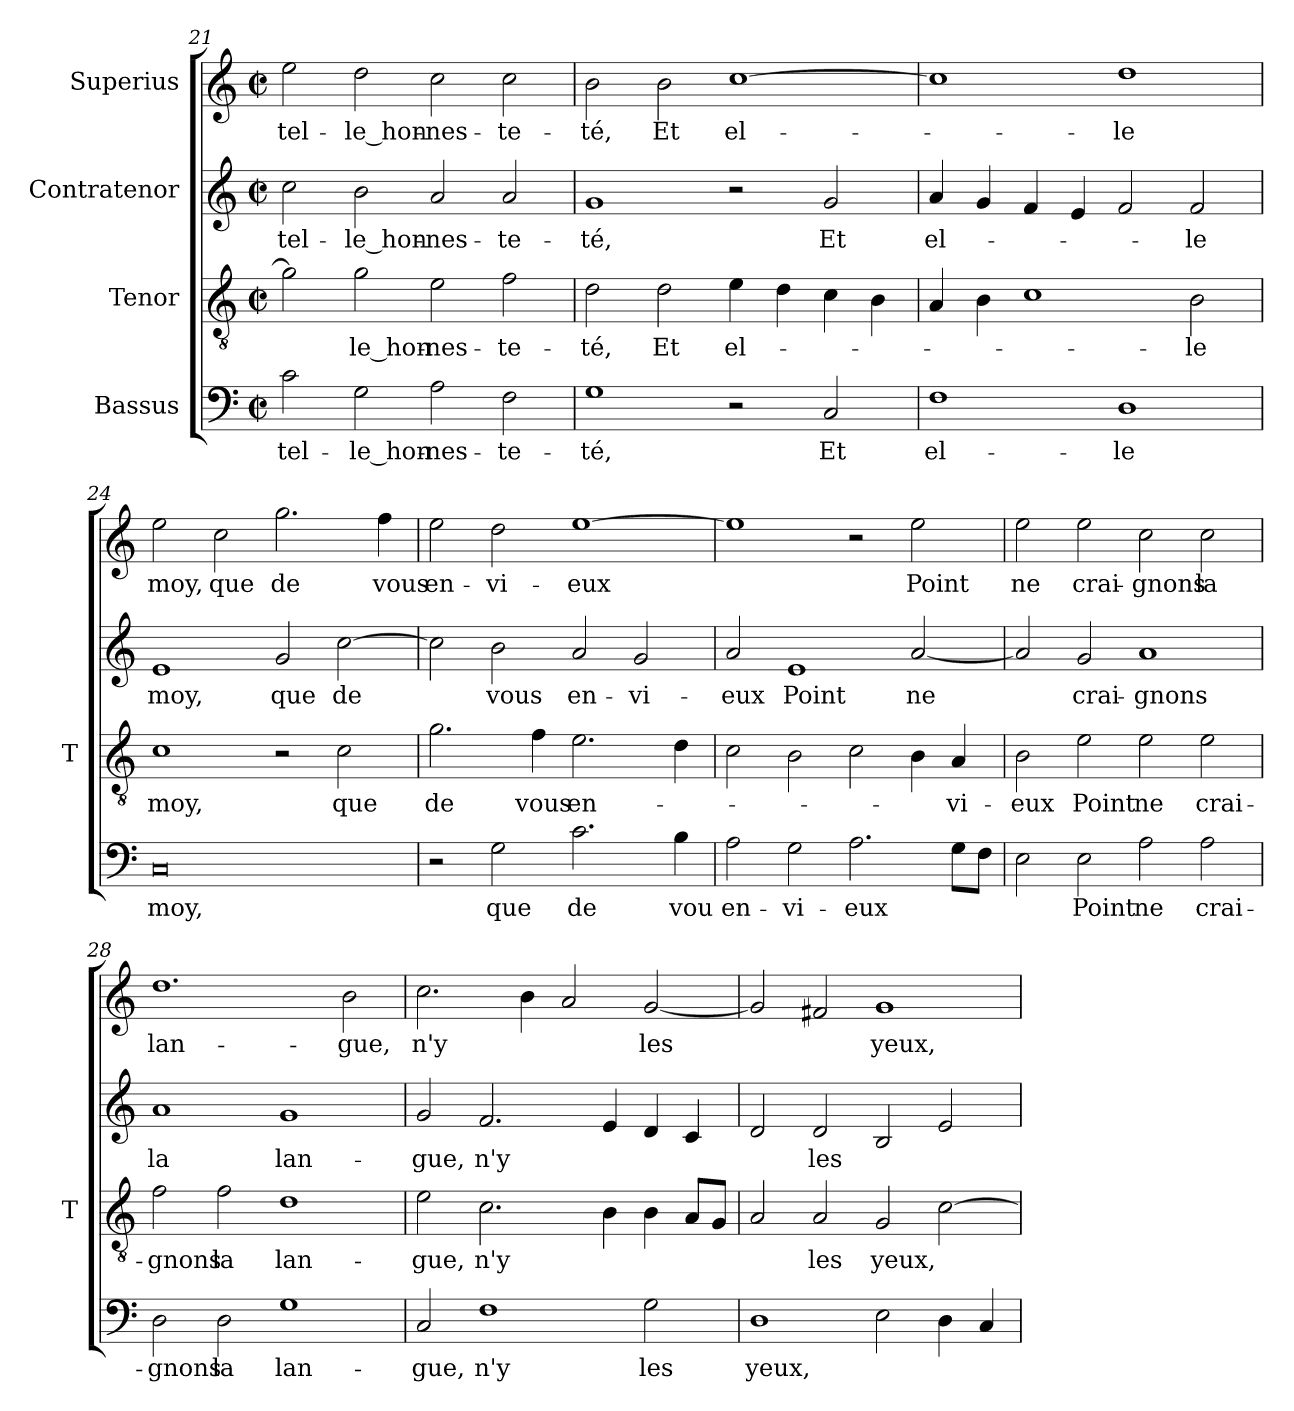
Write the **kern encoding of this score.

**kern	**text	**kern	**text	**kern	**text	**kern	**text
*part4	*part4	*part3	*part3	*part2	*part2	*part1	*part1
*staff4	*staff4	*staff3	*staff3	*staff2	*staff2	*staff1	*staff1
*I"Bassus	*	*I"Tenor	*	*I"Contratenor	*	*I"Superius	*
*	*	*I'T	*	*	*	*	*
*clefF4	*	*clefGv2	*	*clefG2	*	*clefG2	*
*k[]	*	*k[]	*	*k[]	*	*k[]	*
*C:	*	*C:	*	*C:	*	*C:	*
*M2/2	*	*M2/2	*	*M2/2	*	*M2/2	*
*met(c|)	*	*met(c|)	*	*met(c|)	*	*met(c|)	*
=21	=21	=21	=21	=21	=21	=21	=21
2c	tel-	2g]	.	2cc	tel-	2ee	tel-
2G	le_hon-	2g	le_hon-	2b	le_hon-	2dd	le_hon-
2A	nes-	2e	nes-	2a	nes-	2cc	nes-
2F	te-	2f	te-	2a	te-	2cc	te-
=22	=22	=22	=22	=22	=22	=22	=22
1G	-té,	2d	-té,	1g	-té,	2b	-té,
.	.	2d	-Et	.	.	2b	-Et
2r	.	4e	el-	2r	.	[1cc	el-
.	.	4d	.	.	.	.	.
2C	-Et	4c	.	2g	-Et	.	.
.	.	4B	.	.	.	.	.
=23	=23	=23	=23	=23	=23	=23	=23
1F	el-	4A	.	4a	el-	1cc]	.
.	.	4B	.	4g	.	.	.
.	.	1c	.	4f	.	.	.
.	.	.	.	4e	.	.	.
1D	-le	.	.	2f	.	1dd	-le
.	.	2B	-le	2f	-le	.	.
=24	=24	=24	=24	=24	=24	=24	=24
0C	-moy,	1c	-moy,	1e	-moy,	2ee	-moy,
.	.	.	.	.	.	2cc	-que
.	.	2r	.	2g	-que	2.gg	-de
.	.	2c	-que	[2cc	-de	.	.
.	.	.	.	.	.	4ff	-vous
=25	=25	=25	=25	=25	=25	=25	=25
2r	.	2.g	-de	2cc]	.	2ee	en-
2G	-que	.	.	2b	-vous	2dd	vi-
.	.	4f	-vous	.	.	.	.
2.c	-de	2.e	en-	2a	en-	[1ee	-eux
.	.	.	.	2g	vi-	.	.
4B	-vou	4d	.	.	.	.	.
=26	=26	=26	=26	=26	=26	=26	=26
2A	en-	2c	.	2a	-eux	1ee]	.
2G	vi-	2B	.	1e	-Point	.	.
2.A	-eux	2c	.	.	.	2r	.
.	.	4B	.	[2a	-ne	2ee	-Point
8GL	.	4A	vi-	.	.	.	.
8FJ	.	.	.	.	.	.	.
!!LO:PB:g=z
=27	=27	=27	=27	=27	=27	=27	=27
2E	.	2B	-eux	2a]	.	2ee	-ne
2E	-Point	2e	-Point	2g	crai-	2ee	crai-
2A	-ne	2e	-ne	1a	-gnons	2cc	-gnons
2A	crai-	2e	crai-	.	.	2cc	-la
=28	=28	=28	=28	=28	=28	=28	=28
2D	-gnons	2f	-gnons	1a	-la	1.dd	lan-
2D	-la	2f	-la	.	.	.	.
1G	lan-	1d	lan-	1g	lan-	.	.
.	.	.	.	.	.	2b	-gue,
=29	=29	=29	=29	=29	=29	=29	=29
2C	-gue,	2e	-gue,	2g	-gue,	2.cc	-n'y
1F	-n'y	2.c	-n'y	2.f	-n'y	.	.
.	.	.	.	.	.	4b	.
.	.	.	.	.	.	2a	.
.	.	4B	.	4e	.	.	.
2G	-les	4B	.	4d	.	[2g	-les
.	.	8AL	.	4c	.	.	.
.	.	8GJ	.	.	.	.	.
=30	=30	=30	=30	=30	=30	=30	=30
1D	-yeux,	2A	.	2d	.	2g]	.
.	.	2A	-les	2d	-les	2f#X	.
2E	.	2G	-yeux,	2B	.	1g	-yeux,
4D	.	[2c	.	2e	.	.	.
4C	.	.	.	.	.	.	.
=	=	=	=	=	=	=	=
*-	*-	*-	*-	*-	*-	*-	*-
